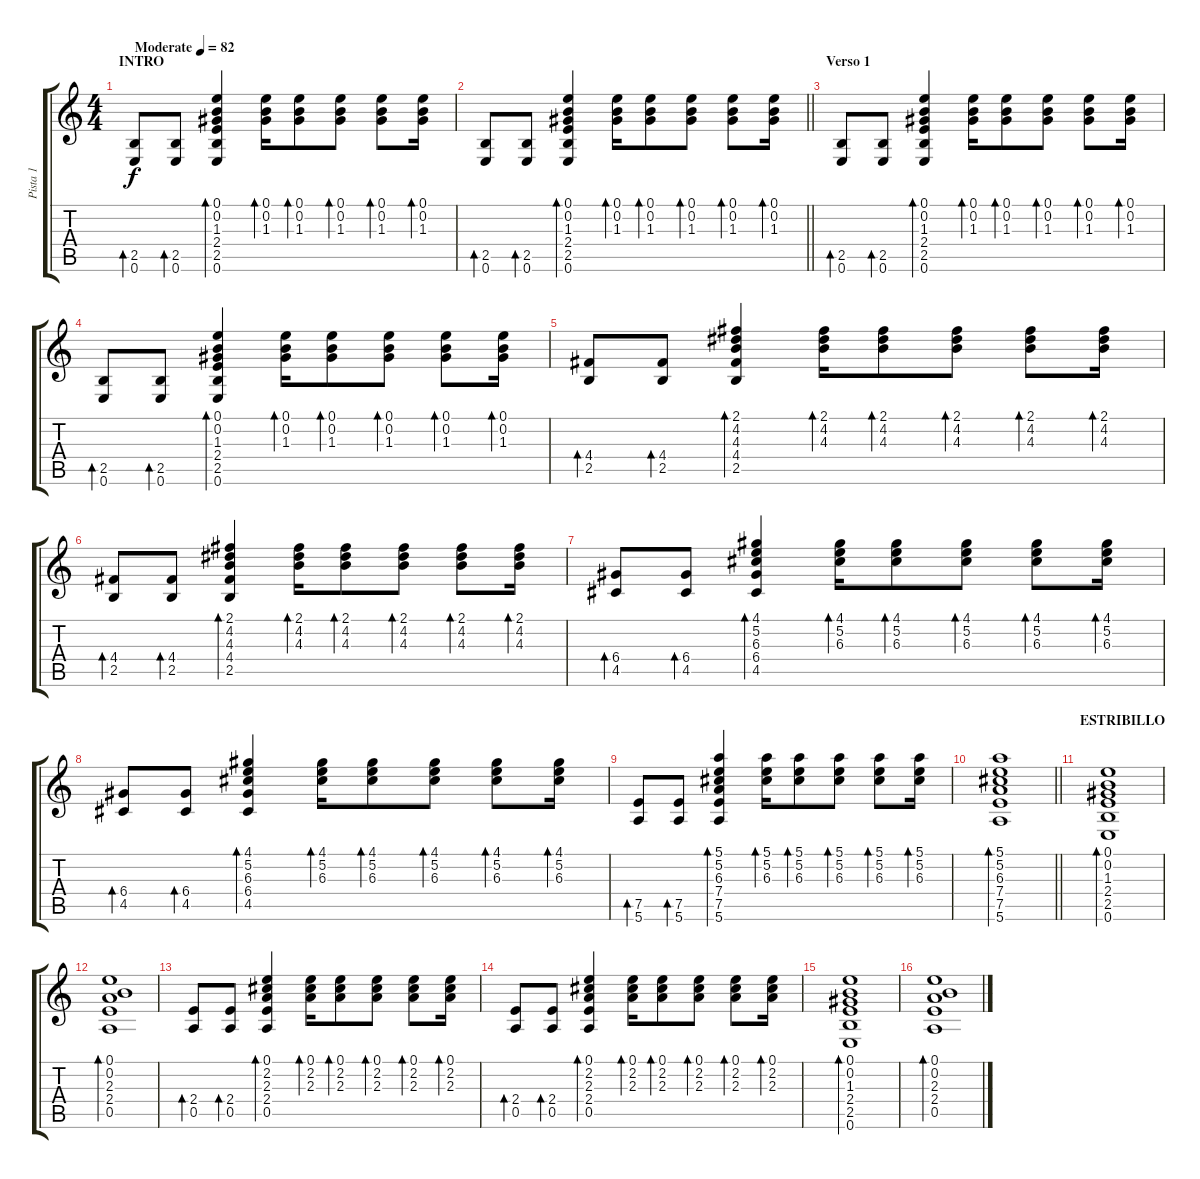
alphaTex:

\track ("Pista 1" "Pista 1") {instrument acousticguitarsteel}
\staff {score tabs}
\tuning (E4 B3 G3 D3 A2 E2) {hide}
\ts (4 4)
\section ("" "INTRO")
\tempo (82 "Moderate")
\clef g2
\ks c
(2.5 0.6).8{bd 60 dy f instrument acousticguitarsteel} (2.5 0.6).8{bd 60} (0.1 0.2 1.3 2.4 2.5 0.6).4{bd 60} (0.1 0.2 1.3).16{bd 60} (0.1 0.2 1.3).8{bd 60} (0.1 0.2 1.3).8{bd 60} (0.1 0.2 1.3).8{bd 60} (0.1 0.2 1.3).16{bd 60} |
\barLineRight lightlight
(2.5 0.6).8{bd 60} (2.5 0.6).8{bd 60} (0.1 0.2 1.3 2.4 2.5 0.6).4{bd 60} (0.1 0.2 1.3).16{bd 60} (0.1 0.2 1.3).8{bd 60} (0.1 0.2 1.3).8{bd 60} (0.1 0.2 1.3).8{bd 60} (0.1 0.2 1.3).16{bd 60} |
\section ("" "Verso 1")
(2.5 0.6).8{bd 60} (2.5 0.6).8{bd 60} (0.1 0.2 1.3 2.4 2.5 0.6).4{bd 60} (0.1 0.2 1.3).16{bd 60} (0.1 0.2 1.3).8{bd 60} (0.1 0.2 1.3).8{bd 60} (0.1 0.2 1.3).8{bd 60} (0.1 0.2 1.3).16{bd 60} |
(2.5 0.6).8{bd 60} (2.5 0.6).8{bd 60} (0.1 0.2 1.3 2.4 2.5 0.6).4{bd 60} (0.1 0.2 1.3).16{bd 60} (0.1 0.2 1.3).8{bd 60} (0.1 0.2 1.3).8{bd 60} (0.1 0.2 1.3).8{bd 60} (0.1 0.2 1.3).16{bd 60} |
(4.4 2.5).8{bd 60} (4.4 2.5).8{bd 60} (2.1 4.2 4.3 4.4 2.5).4{bd 60} (2.1 4.2 4.3).16{bd 60} (2.1 4.2 4.3).8{bd 60} (2.1 4.2 4.3).8{bd 60} (2.1 4.2 4.3).8{bd 60} (2.1 4.2 4.3).16{bd 60} |
(4.4 2.5).8{bd 60} (4.4 2.5).8{bd 60} (2.1 4.2 4.3 4.4 2.5).4{bd 60} (2.1 4.2 4.3).16{bd 60} (2.1 4.2 4.3).8{bd 60} (2.1 4.2 4.3).8{bd 60} (2.1 4.2 4.3).8{bd 60} (2.1 4.2 4.3).16{bd 60} |
(6.4 4.5).8{bd 60} (6.4 4.5).8{bd 60} (4.1 5.2 6.3 6.4 4.5).4{bd 60} (4.1 5.2 6.3).16{bd 60} (4.1 5.2 6.3).8{bd 60} (4.1 5.2 6.3).8{bd 60} (4.1 5.2 6.3).8{bd 60} (4.1 5.2 6.3).16{bd 60} |
(6.4 4.5).8{bd 60} (6.4 4.5).8{bd 60} (4.1 5.2 6.3 6.4 4.5).4{bd 60} (4.1 5.2 6.3).16{bd 60} (4.1 5.2 6.3).8{bd 60} (4.1 5.2 6.3).8{bd 60} (4.1 5.2 6.3).8{bd 60} (4.1 5.2 6.3).16{bd 60} |
(7.5 5.6).8{bd 60} (7.5 5.6).8{bd 60} (5.1 5.2 6.3 7.4 7.5 5.6).4{bd 60} (5.1 5.2 6.3).16{bd 60} (5.1 5.2 6.3).8{bd 60} (5.1 5.2 6.3).8{bd 60} (5.1 5.2 6.3).8{bd 60} (5.1 5.2 6.3).16{bd 60} |
\barLineRight lightlight
(5.1 5.2 6.3 7.4 7.5 5.6).1{bd 60} |
\section ("" "ESTRIBILLO")
(0.1 0.2 1.3 2.4 2.5 0.6).1{bd 60} |
(0.1 0.2 2.3 2.4 0.5).1{bd 60} |
(2.4 0.5).8{bd 60} (2.4 0.5).8{bd 60} (0.1 2.2 2.3 2.4 0.5).4{bd 60} (0.1 2.2 2.3).16{bd 60} (0.1 2.2 2.3).8{bd 60} (0.1 2.2 2.3).8{bd 60} (0.1 2.2 2.3).8{bd 60} (0.1 2.2 2.3).16{bd 60} |
(2.4 0.5).8{bd 60} (2.4 0.5).8{bd 60} (0.1 2.2 2.3 2.4 0.5).4{bd 60} (0.1 2.2 2.3).16{bd 60} (0.1 2.2 2.3).8{bd 60} (0.1 2.2 2.3).8{bd 60} (0.1 2.2 2.3).8{bd 60} (0.1 2.2 2.3).16{bd 60} |
(0.1 0.2 1.3 2.4 2.5 0.6).1{bd 60} |
(0.1 0.2 2.3 2.4 0.5).1{bd 60}
